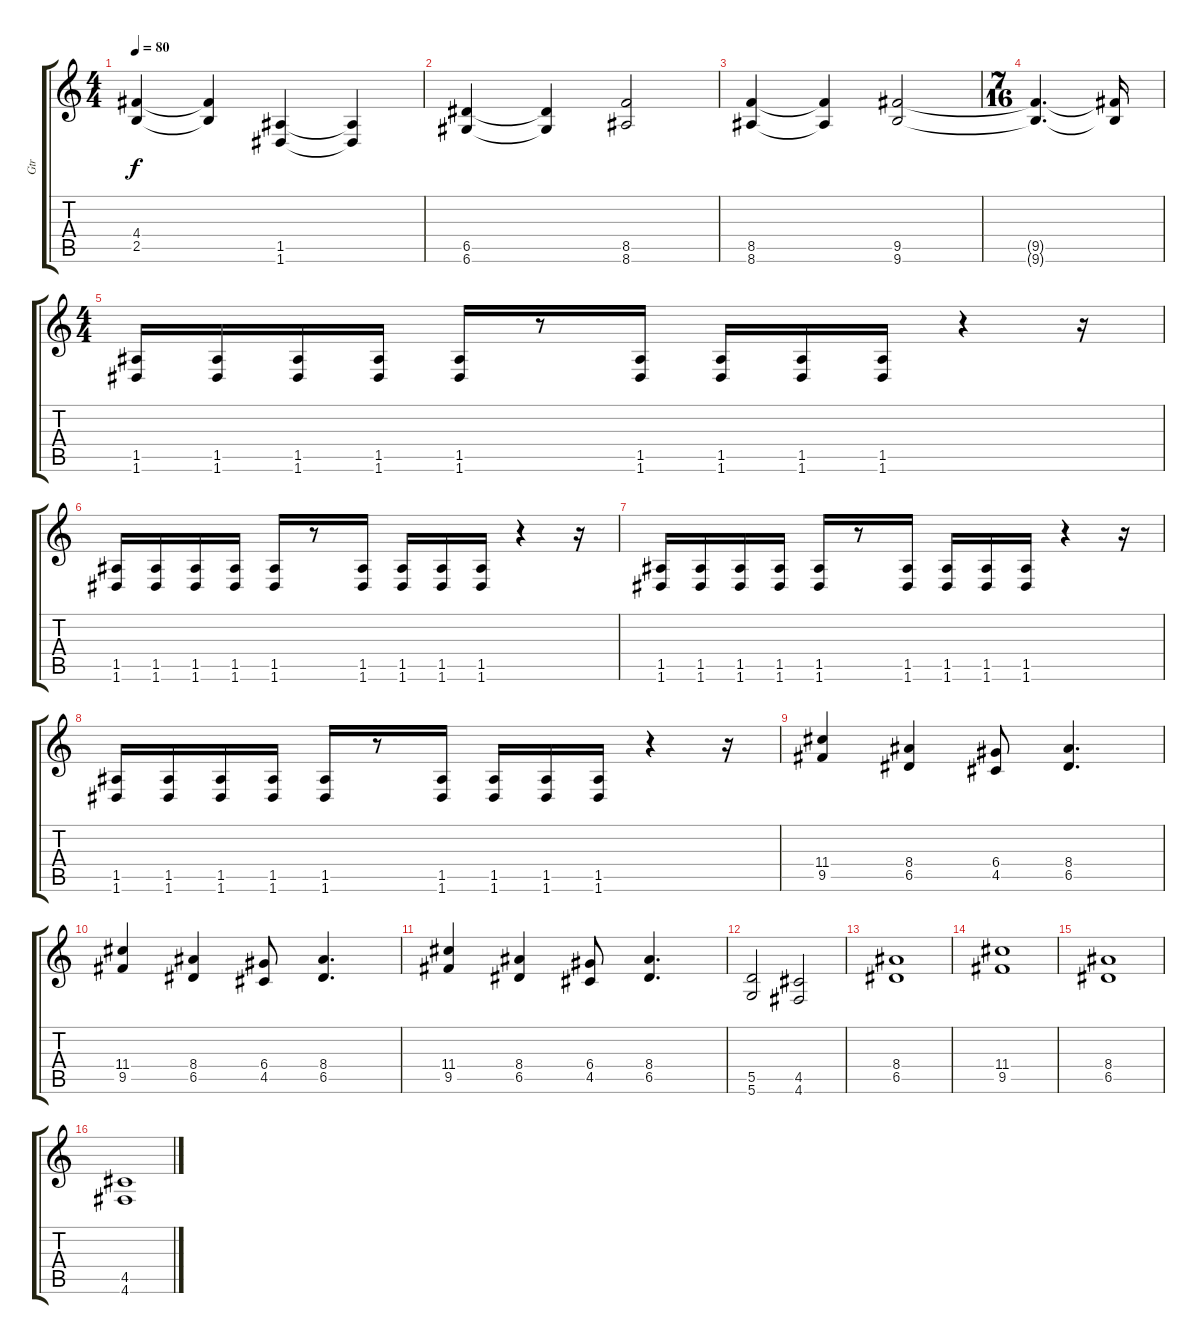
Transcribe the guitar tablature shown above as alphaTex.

\track ("Gtr" "Gtr") {instrument distortionguitar}
\staff {score tabs}
\tuning (E4 B3 G3 D3 A2 D2) {hide}
\ts (4 4)
\tempo 80
\clef g2
\ks c
(4.4 2.5).4{dy f} (4.4{t} 2.5{t}).4 (1.5 1.6).4 (1.5{t} 1.6{t}).4 |
(6.5 6.6).4 (6.5{t} 6.6{t}).4 (8.5 8.6).2 |
(8.5 8.6).4 (8.5{t} 8.6{t}).4 (9.5 9.6).2 |
\ts (7 16)
(9.5{t} 9.6{t}).4{d} (9.5{t} 9.6{t}).16 |
\ts (4 4)
(1.5 1.6).16 (1.5 1.6).16 (1.5 1.6).16 (1.5 1.6).16 (1.5 1.6).16 r.8 (1.5 1.6).16 (1.5 1.6).16 (1.5 1.6).16 (1.5 1.6).16 r.4 r.16 |
(1.5 1.6).16 (1.5 1.6).16 (1.5 1.6).16 (1.5 1.6).16 (1.5 1.6).16 r.8 (1.5 1.6).16 (1.5 1.6).16 (1.5 1.6).16 (1.5 1.6).16 r.4 r.16 |
(1.5 1.6).16 (1.5 1.6).16 (1.5 1.6).16 (1.5 1.6).16 (1.5 1.6).16 r.8 (1.5 1.6).16 (1.5 1.6).16 (1.5 1.6).16 (1.5 1.6).16 r.4 r.16 |
(1.5 1.6).16 (1.5 1.6).16 (1.5 1.6).16 (1.5 1.6).16 (1.5 1.6).16 r.8 (1.5 1.6).16 (1.5 1.6).16 (1.5 1.6).16 (1.5 1.6).16 r.4 r.16 |
(11.4 9.5).4 (8.4 6.5).4 (6.4 4.5).8 (8.4 6.5).4{d} |
(11.4 9.5).4 (8.4 6.5).4 (6.4 4.5).8 (8.4 6.5).4{d} |
(11.4 9.5).4 (8.4 6.5).4 (6.4 4.5).8 (8.4 6.5).4{d} |
(5.5 5.6).2 (4.5 4.6).2 |
(8.4 6.5).1 |
(11.4 9.5).1 |
(8.4 6.5).1 |
(4.5 4.6).1
